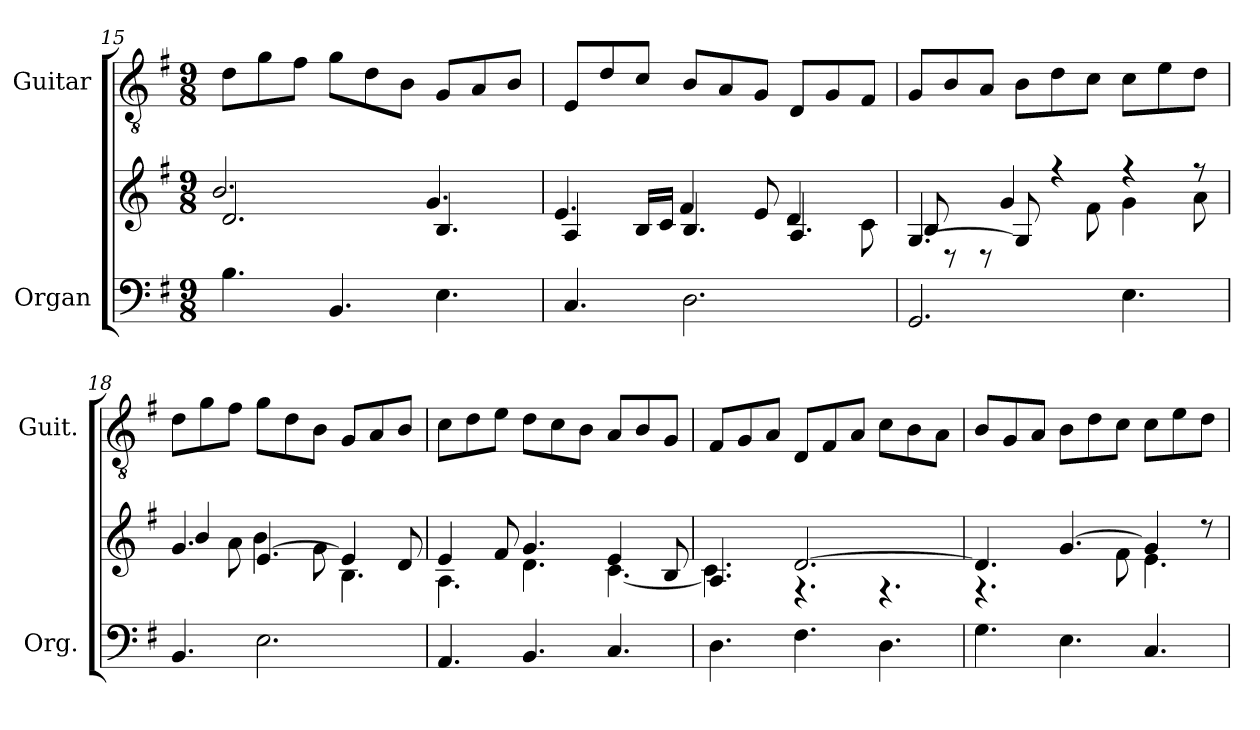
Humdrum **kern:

**kern	**kern	**kern
*part2	*part2	*part1
*staff3	*staff2	*staff1
*I"Organ	*	*I"Guitar
*I'Org.	*	*I'Guit.
*clefF4	*clefG2	*clefGv2
*k[f#]	*k[f#]	*k[f#]
*G:	*G:	*G:
*M9/8	*M9/8	*M9/8
=15	=15	=15
*	*^	*
4.B\	2.d/	2.b/	8d\L
.	.	.	8g\
.	.	.	8f#\J
4.BB/	.	.	8g\L
.	.	.	8d\
.	.	.	8B\J
4.E\	4.B/	4.g/	8G/L
.	.	.	8A/
.	.	.	8B/J
=16	=16	=16	=16
4.C/	4A/	4.e/	8E/L
.	.	.	8d/
.	16B/LL	.	8c/J
.	16c/JJ	.	.
2.D\	4.B/	4f#/	8B/L
.	.	.	8A/
.	.	8e/	8G/J
.	4.A/	4d/	8D/L
.	.	.	8G/
.	.	8c\	8F#/J
!!LO:LB:g=z
=17	=17	=17	=17
2.GG/	[4.G/	8B/	8G/L
.	.	8r	8B/
.	.	8r	8A/J
.	8G/]	4g/	8B\L
.	4r	.	8d\
.	.	8f#\	8c\J
4.E\	4r	4g\	8c\L
.	.	.	8e\
.	8r	8a\	8d\J
=18	=18	=18	=18
4.BB/	4.g/	4b/	8d\L
.	.	.	8g\
.	.	8a\	8f#\J
2.E\	[4.e/	4b\	8g\L
.	.	.	8d\
.	.	8g\	8B\J
.	4e/]	4.B\	8G/L
.	.	.	8A/
.	8d/	.	8B/J
=19	=19	=19	=19
4.AA/	4e/	4.A\	8c\L
.	.	.	8d\
.	8f#/	.	8e\J
4.BB/	4.g/	4.d\	8d\L
.	.	.	8c\
.	.	.	8B\J
4.C/	4e/	[4.c\	8A/L
.	.	.	8B/
.	8B/	.	8G/J
=20	=20	=20	=20
4.D\	4.A/	4.c\]	8F#/L
.	.	.	8G/
.	.	.	8A/J
4.F#\	[2.d/	4.r	8D/L
.	.	.	8F#/
.	.	.	8A/J
4.D\	.	4.r	8c\L
.	.	.	8B\
.	.	.	8A\J
!!LO:LB:g=z
=21	=21	=21	=21
4.G\	4.d/]	4.r	8B/L
.	.	.	8G/
.	.	.	8A/J
4.E\	[4.g/	4ryy	8B\L
.	.	.	8d\
.	.	8f#\	8c\J
4.C/	4g/]	4.e\	8c\L
.	.	.	8e\
.	8r	.	8d\J
*	*v	*v	*
=	=	=
*-	*-	*-
